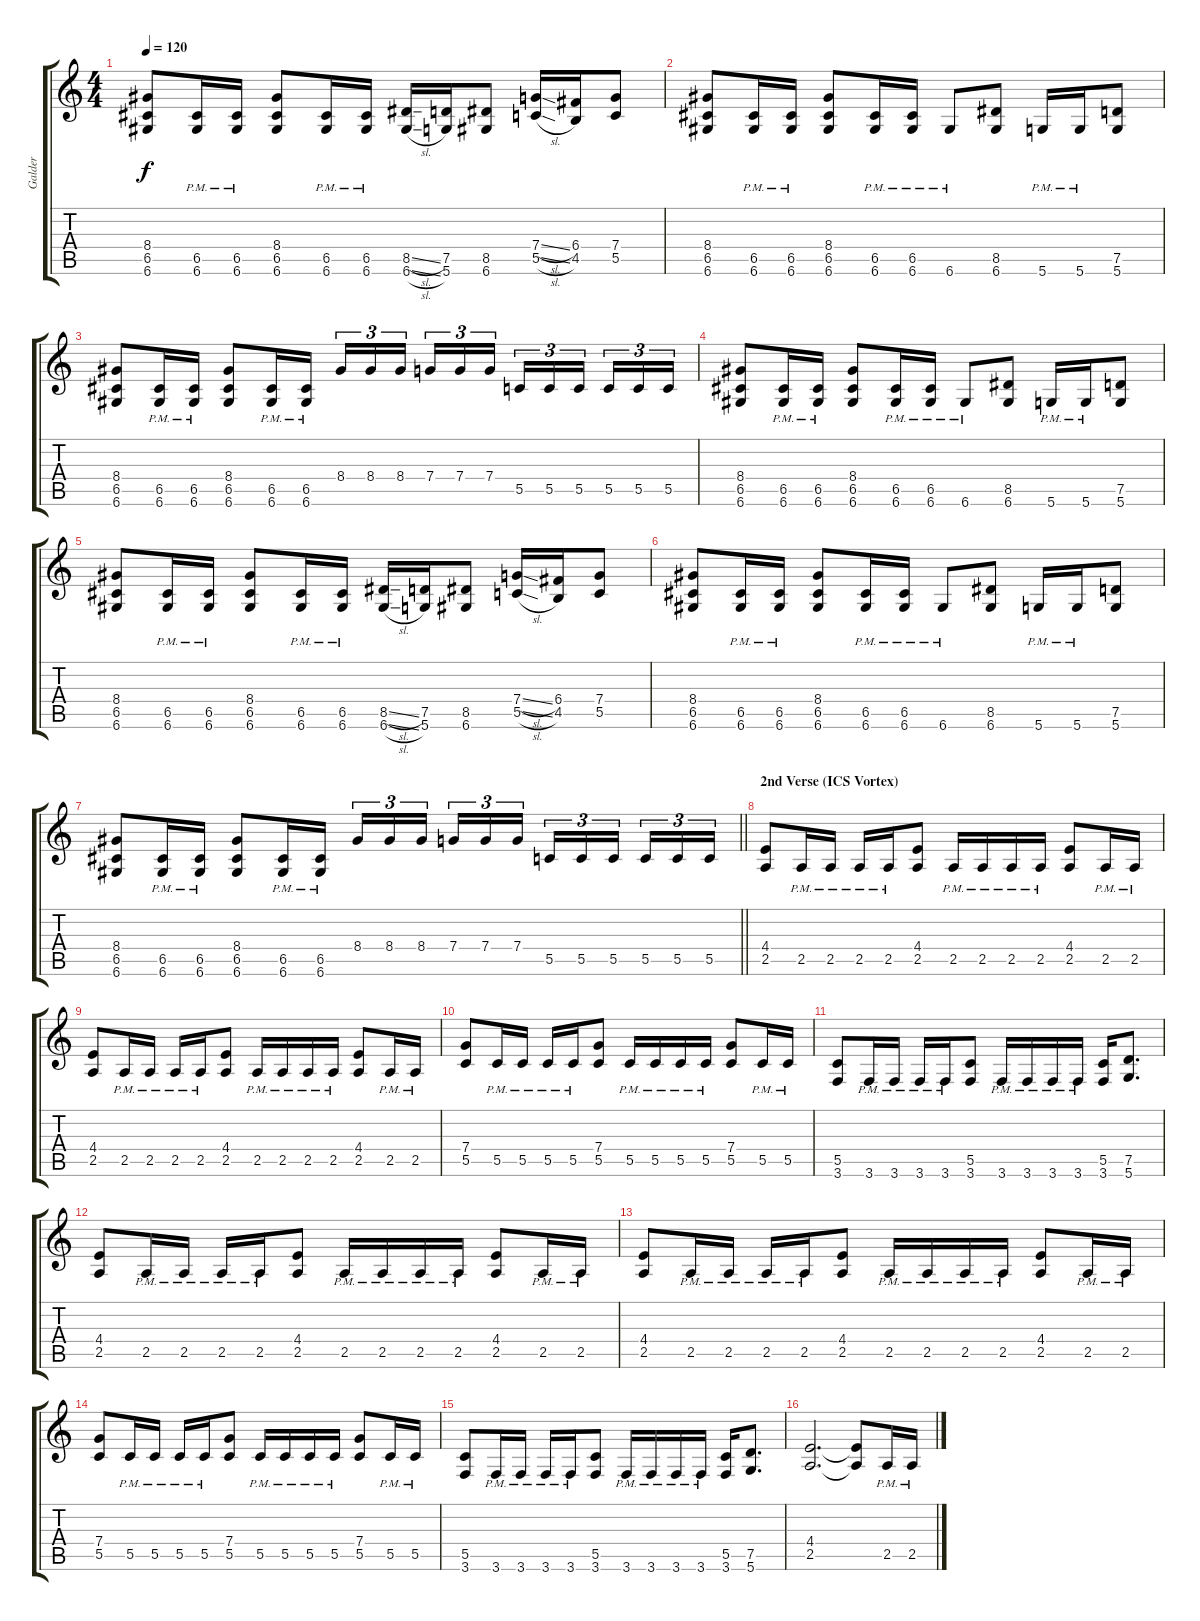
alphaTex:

\track ("Galder" "Galder") {instrument overdrivenguitar}
\staff {score tabs}
\tuning (D4 A3 F3 C3 G2 D2) {hide}
\ts (4 4)
\tempo 120
\clef g2
\ks c
(8.4 6.5 6.6).8{dy f} (6.5{pm} 6.6{pm}).16 (6.5{pm} 6.6{pm}).16 (8.4 6.5 6.6).8 (6.5{pm} 6.6{pm}).16 (6.5{pm} 6.6{pm}).16 (8.5{sl} 6.6{sl}).16 (7.5 5.6).16 (8.5 6.6).8 (7.4{sl} 5.5{sl}).16 (6.4 4.5).16 (7.4 5.5).8 |
(8.4 6.5 6.6).8 (6.5{pm} 6.6{pm}).16 (6.5{pm} 6.6{pm}).16 (8.4 6.5 6.6).8 (6.5{pm} 6.6{pm}).16 (6.5{pm} 6.6{pm}).16 6.6{pm}.8 (8.5 6.6).8 5.6{pm}.16 5.6{pm}.16 (7.5 5.6).8 |
(8.4 6.5 6.6).8 (6.5{pm} 6.6{pm}).16 (6.5{pm} 6.6{pm}).16 (8.4 6.5 6.6).8 (6.5{pm} 6.6{pm}).16 (6.5{pm} 6.6{pm}).16 8.4.16{tu (3 2)} 8.4.16{tu (3 2)} 8.4.16{tu (3 2) beam splitsecondary} 7.4.16{tu (3 2)} 7.4.16{tu (3 2)} 7.4.16{tu (3 2)} 5.5.16{tu (3 2)} 5.5.16{tu (3 2)} 5.5.16{tu (3 2) beam splitsecondary} 5.5.16{tu (3 2)} 5.5.16{tu (3 2)} 5.5.16{tu (3 2)} |
(8.4 6.5 6.6).8 (6.5{pm} 6.6{pm}).16 (6.5{pm} 6.6{pm}).16 (8.4 6.5 6.6).8 (6.5{pm} 6.6{pm}).16 (6.5{pm} 6.6{pm}).16 6.6{pm}.8 (8.5 6.6).8 5.6{pm}.16 5.6{pm}.16 (7.5 5.6).8 |
(8.4 6.5 6.6).8 (6.5{pm} 6.6{pm}).16 (6.5{pm} 6.6{pm}).16 (8.4 6.5 6.6).8 (6.5{pm} 6.6{pm}).16 (6.5{pm} 6.6{pm}).16 (8.5{sl} 6.6{sl}).16 (7.5 5.6).16 (8.5 6.6).8 (7.4{sl} 5.5{sl}).16 (6.4 4.5).16 (7.4 5.5).8 |
(8.4 6.5 6.6).8 (6.5{pm} 6.6{pm}).16 (6.5{pm} 6.6{pm}).16 (8.4 6.5 6.6).8 (6.5{pm} 6.6{pm}).16 (6.5{pm} 6.6{pm}).16 6.6{pm}.8 (8.5 6.6).8 5.6{pm}.16 5.6{pm}.16 (7.5 5.6).8 |
\barLineRight lightlight
(8.4 6.5 6.6).8 (6.5{pm} 6.6{pm}).16 (6.5{pm} 6.6{pm}).16 (8.4 6.5 6.6).8 (6.5{pm} 6.6{pm}).16 (6.5{pm} 6.6{pm}).16 8.4.16{tu (3 2)} 8.4.16{tu (3 2)} 8.4.16{tu (3 2) beam splitsecondary} 7.4.16{tu (3 2)} 7.4.16{tu (3 2)} 7.4.16{tu (3 2)} 5.5.16{tu (3 2)} 5.5.16{tu (3 2)} 5.5.16{tu (3 2) beam splitsecondary} 5.5.16{tu (3 2)} 5.5.16{tu (3 2)} 5.5.16{tu (3 2)} |
\section ("" "2nd Verse (ICS Vortex)")
(4.4 2.5).8 2.5{pm}.16 2.5{pm}.16 2.5{pm}.16 2.5{pm}.16 (4.4 2.5).8 2.5{pm}.16 2.5{pm}.16 2.5{pm}.16 2.5{pm}.16 (4.4 2.5).8 2.5{pm}.16 2.5{pm}.16 |
(4.4 2.5).8 2.5{pm}.16 2.5{pm}.16 2.5{pm}.16 2.5{pm}.16 (4.4 2.5).8 2.5{pm}.16 2.5{pm}.16 2.5{pm}.16 2.5{pm}.16 (4.4 2.5).8 2.5{pm}.16 2.5{pm}.16 |
(7.4 5.5).8 5.5{pm}.16 5.5{pm}.16 5.5{pm}.16 5.5{pm}.16 (7.4 5.5).8 5.5{pm}.16 5.5{pm}.16 5.5{pm}.16 5.5{pm}.16 (7.4 5.5).8 5.5{pm}.16 5.5{pm}.16 |
(5.5 3.6).8 3.6{pm}.16 3.6{pm}.16 3.6{pm}.16 3.6{pm}.16 (5.5 3.6).8 3.6{pm}.16 3.6{pm}.16 3.6{pm}.16 3.6{pm}.16 (5.5 3.6).16 (7.5 5.6).8{d} |
(4.4 2.5).8 2.5{pm}.16 2.5{pm}.16 2.5{pm}.16 2.5{pm}.16 (4.4 2.5).8 2.5{pm}.16 2.5{pm}.16 2.5{pm}.16 2.5{pm}.16 (4.4 2.5).8 2.5{pm}.16 2.5{pm}.16 |
(4.4 2.5).8 2.5{pm}.16 2.5{pm}.16 2.5{pm}.16 2.5{pm}.16 (4.4 2.5).8 2.5{pm}.16 2.5{pm}.16 2.5{pm}.16 2.5{pm}.16 (4.4 2.5).8 2.5{pm}.16 2.5{pm}.16 |
(7.4 5.5).8 5.5{pm}.16 5.5{pm}.16 5.5{pm}.16 5.5{pm}.16 (7.4 5.5).8 5.5{pm}.16 5.5{pm}.16 5.5{pm}.16 5.5{pm}.16 (7.4 5.5).8 5.5{pm}.16 5.5{pm}.16 |
(5.5 3.6).8 3.6{pm}.16 3.6{pm}.16 3.6{pm}.16 3.6{pm}.16 (5.5 3.6).8 3.6{pm}.16 3.6{pm}.16 3.6{pm}.16 3.6{pm}.16 (5.5 3.6).16 (7.5 5.6).8{d} |
(4.4 2.5).2{d} (4.4{t} 2.5{t}).8 2.5{pm}.16 2.5{pm}.16
